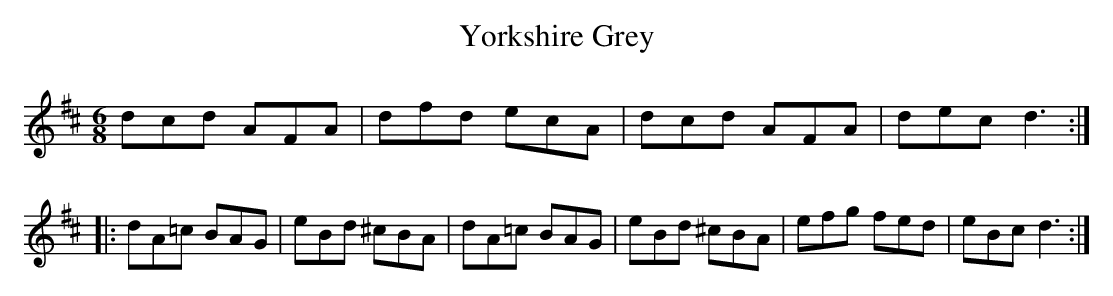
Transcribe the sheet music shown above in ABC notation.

X:1
T:Yorkshire Grey
M:6/8
L:1/8
K:D
dcd AFA|dfd ecA|dcd AFA|dec d3:|
|:dA=c BAG|eBd ^cBA|dA=c BAG|eBd ^cBA|efg fed|eBc d3:|
